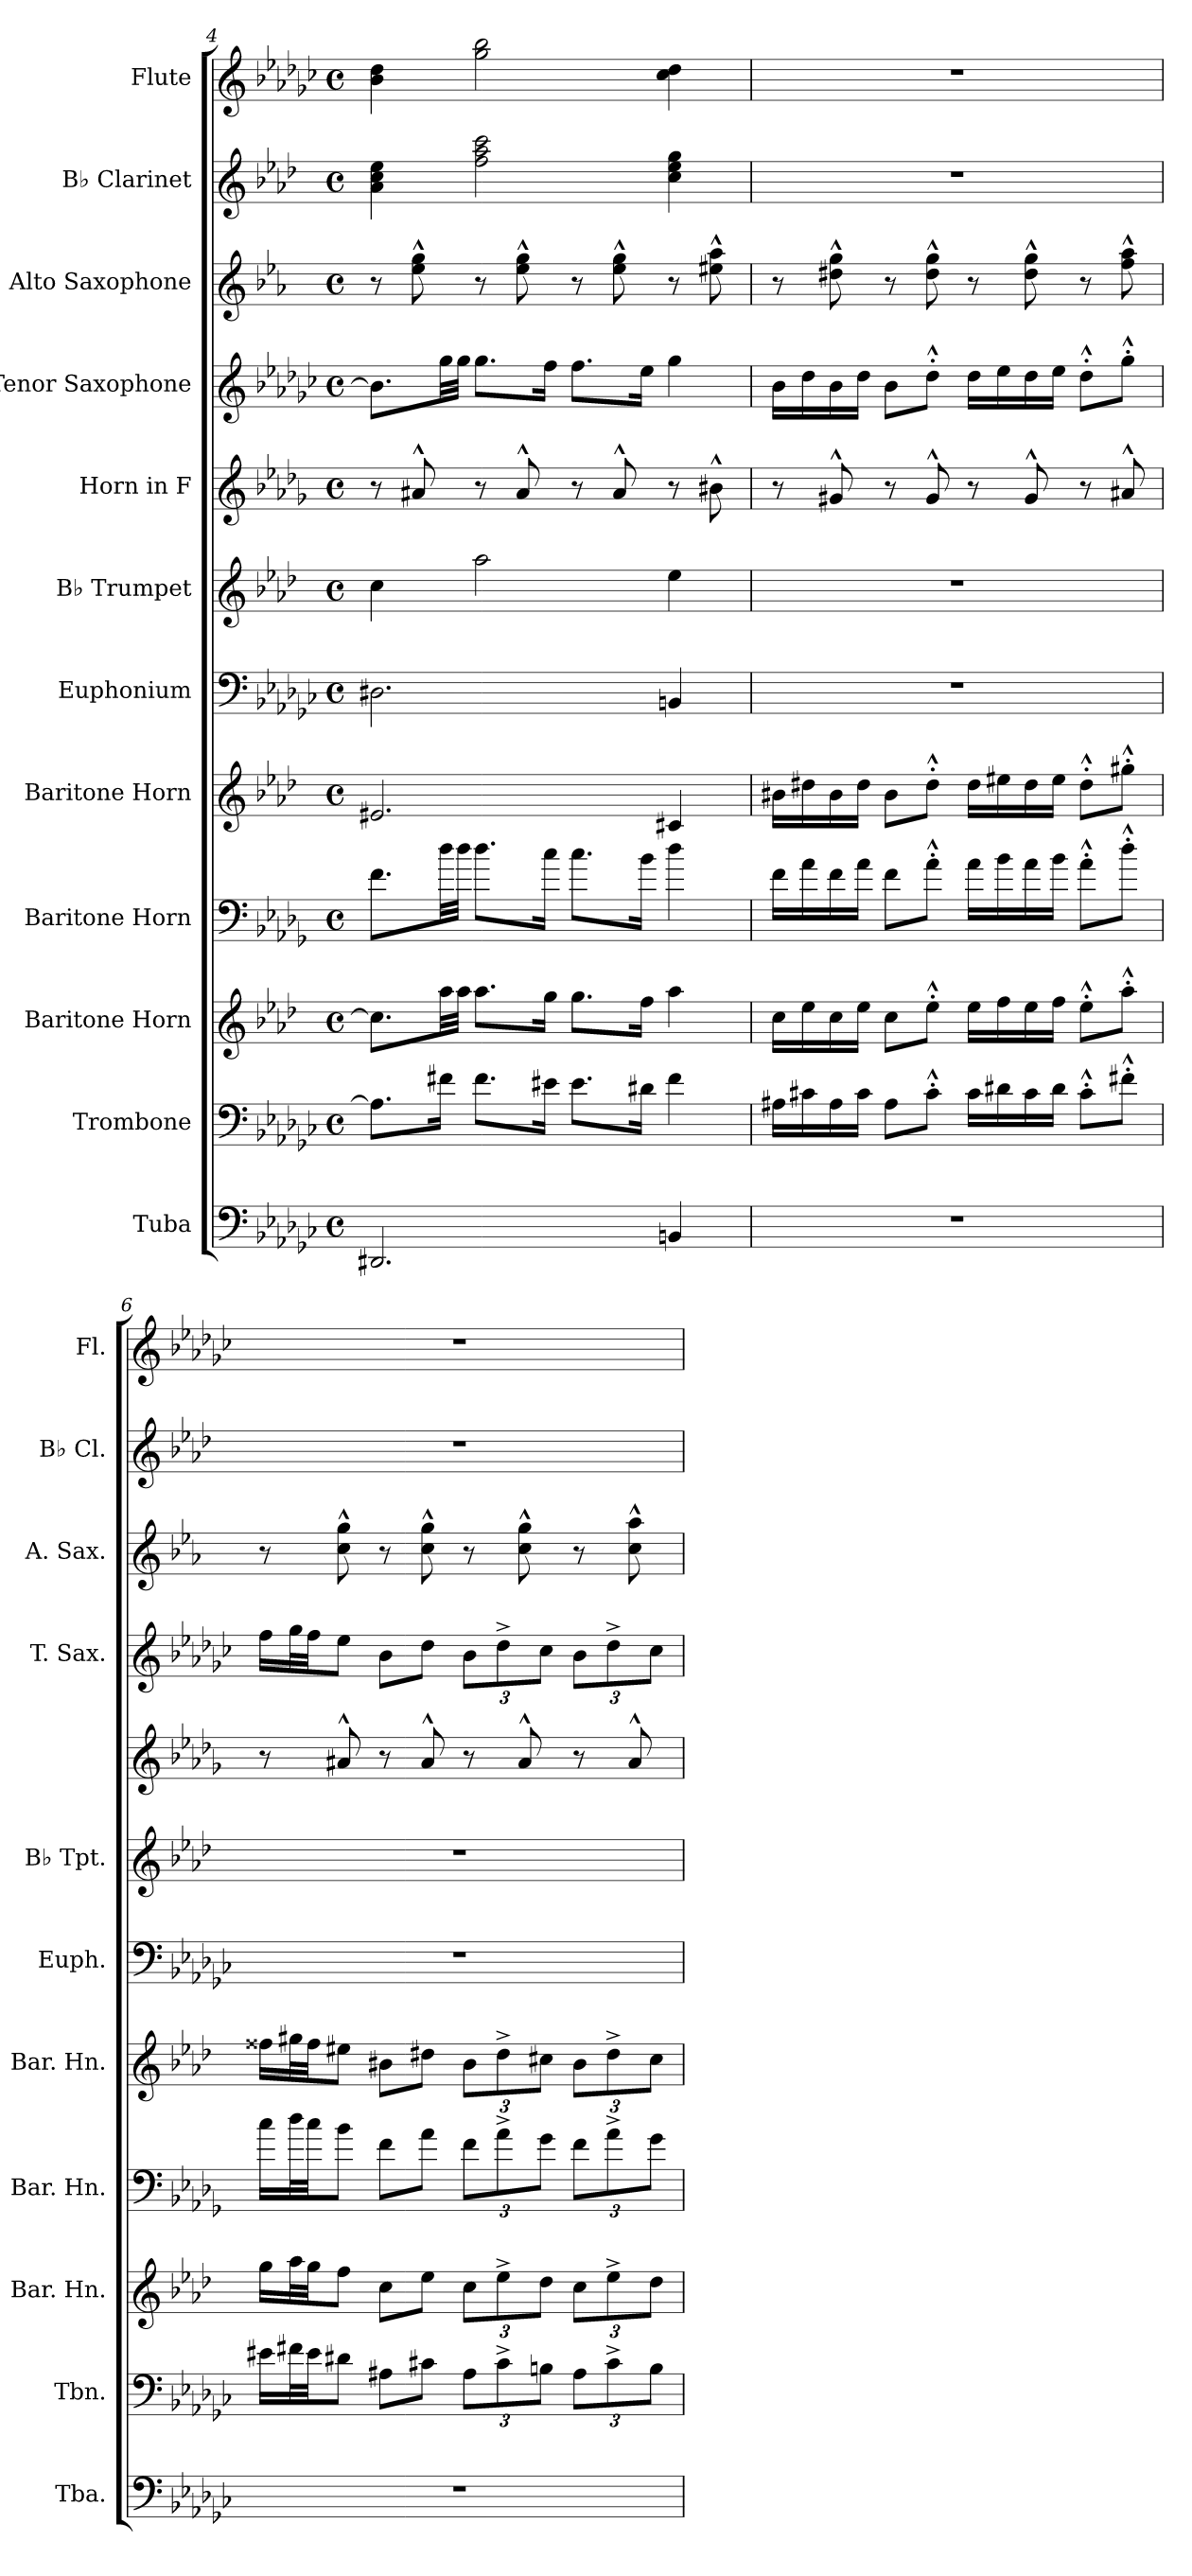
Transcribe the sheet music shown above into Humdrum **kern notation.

**kern	**kern	**kern	**kern	**kern	**kern	**kern	**kern	**kern	**kern	**kern	**kern
*part12	*part11	*part10	*part9	*part8	*part7	*part6	*part5	*part4	*part3	*part2	*part1
*staff12	*staff11	*staff10	*staff9	*staff8	*staff7	*staff6	*staff5	*staff4	*staff3	*staff2	*staff1
*I"Tuba	*I"Trombone	*I"Baritone Horn	*I"Baritone Horn	*I"Baritone Horn	*I"Euphonium	*I"B♭ Trumpet	*I"Horn in F	*I"Tenor Saxophone	*I"Alto Saxophone	*I"B♭ Clarinet	*I"Flute
*I'Tba.	*I'Tbn.	*I'Bar. Hn.	*I'Bar. Hn.	*I'Bar. Hn.	*I'Euph.	*I'B♭ Tpt.	*	*I'T. Sax.	*I'A. Sax.	*I'B♭ Cl.	*I'Fl.
!!LO:PB:g=z
*clefF4	*clefF4	*clefG2	*clefF4	*clefG2	*clefF4	*clefG2	*clefG2	*clefG2	*clefG2	*clefG2	*clefG2
*	*	*ITrd4c7	*ITrd4c7	*ITrd4c7	*	*ITrd1c2	*ITrd4c7	*ITrd8c14	*ITrd5c9	*ITrd1c2	*
*k[b-e-a-d-g-c-]	*k[b-e-a-d-g-c-]	*k[b-e-a-d-g-]	*k[b-e-a-d-g-c-]	*k[b-e-a-d-g-]	*k[b-e-a-d-g-c-]	*k[b-e-a-d-g-c-]	*k[b-e-a-d-g-c-]	*k[b-e-a-d-g-c-]	*k[b-e-a-d-g-c-]	*k[b-e-a-d-g-c-]	*k[b-e-a-d-g-c-]
*M4/4	*M4/4	*M4/4	*M4/4	*M4/4	*M4/4	*M4/4	*M4/4	*M4/4	*M4/4	*M4/4	*M4/4
*met(c)	*met(c)	*met(c)	*met(c)	*met(c)	*met(c)	*met(c)	*met(c)	*met(c)	*met(c)	*met(c)	*met(c)
=4	=4	=4	=4	=4	=4	=4	=4	=4	=4	=4	=4
2.DD#X/	8.A#\L]	8.f\L]	8.B-\L	2.A#X/	2.D#X\	4b-\	8r	8.B-\L]	8r	4g-\ 4b-\ 4dd-\	4b-\ 4dd-\
.	.	.	.	.	.	.	8d#X^^/	.	8g-\^^ 8b-\^^	.	.
.	16f#X\Jk	32dd-\LL	32g-\LL	.	.	.	.	32g-\LL	.	.	.
.	.	32dd-\JJJ	32g-\JJJ	.	.	.	.	32g-\JJJ	.	.	.
.	8.f#\L	8.dd-\L	8.g-\L	.	.	2gg-\	8r	8.g-\L	8r	2ee-\ 2gg-\ 2bb-\	2gg-\ 2bb-\
.	.	.	.	.	.	.	8d#^^/	.	8g-\^^ 8b-\^^	.	.
.	16e#X\Jk	16cc\Jk	16f\Jk	.	.	.	.	16f\Jk	.	.	.
.	8.e#\L	8.cc\L	8.f\L	.	.	.	8r	8.f\L	8r	.	.
.	.	.	.	.	.	.	8d#^^/	.	8g-\^^ 8b-\^^	.	.
.	16d#X\Jk	16b-\Jk	16e-\Jk	.	.	.	.	16e-\Jk	.	.	.
4BBn/	4f#\	4dd-\	4g-\	4F#X/	4BBn/	4dd-\	8r	4g-\	8r	4b-\ 4dd-\ 4ff\	4cc-\ 4dd-\
.	.	.	.	.	.	.	8e#X^^\	.	8g#X\^^ 8cc-\^^	.	.
=5	=5	=5	=5	=5	=5	=5	=5	=5	=5	=5	=5
1r	16A#X\LL	16f\LL	16B-\LL	16e#X\LL	1r	1r	8r	16B-\LL	8r	1r	1r
.	16c#X\	16a-\	16d-\	16g#X\	.	.	.	16d-\	.	.	.
.	16A#\	16f\	16B-\	16e#\	.	.	8c#X^^/	16B-\	8f#X\^^ 8b-\^^	.	.
.	16c#\JJ	16a-\JJ	16d-\JJ	16g#\JJ	.	.	.	16d-\JJ	.	.	.
.	8A#\L	8f\L	8B-\L	8e#\L	.	.	8r	8B-\L	8r	.	.
.	8c#^^'\J	8a-^^'\J	8d-^^'\J	8g#^^'\J	.	.	8c#^^/	8d-^^'\J	8f#\^^ 8b-\^^	.	.
.	16c#\LL	16a-\LL	16d-\LL	16g#\LL	.	.	8r	16d-\LL	8r	.	.
.	16d#X\	16b-\	16e-\	16a#X\	.	.	.	16e-\	.	.	.
.	16c#\	16a-\	16d-\	16g#\	.	.	8c#^^/	16d-\	8f#\^^ 8b-\^^	.	.
.	16d#\JJ	16b-\JJ	16e-\JJ	16a#\JJ	.	.	.	16e-\JJ	.	.	.
.	8c#^^'\L	8a-^^'\L	8d-^^'\L	8g#^^'\L	.	.	8r	8d-^^'\L	8r	.	.
.	8f#X'^^\J	8dd-'^^\J	8g-'^^\J	8cc#X'^^\J	.	.	8d#X^^/	8g-'^^\J	8a-\^^ 8cc-\^^	.	.
=6	=6	=6	=6	=6	=6	=6	=6	=6	=6	=6	=6
1r	16e#X\LL	16cc\LL	16f\LL	16b#X\LL	1r	1r	8r	16f\LL	8r	1r	1r
.	32f#X\L	32dd-\L	32g-\L	32cc#X\L	.	.	.	32g-\L	.	.	.
.	32e#\JJ	32cc\JJ	32f\JJ	32b#\JJ	.	.	.	32f\JJ	.	.	.
.	8d#X\J	8b-\J	8e-\J	8a#X\J	.	.	8d#X^^/	8e-\J	8e-\^^ 8b-\^^	.	.
.	8A#X\L	8f\L	8B-\L	8e#X\L	.	.	8r	8B-\L	8r	.	.
.	8c#X\J	8a-\J	8d-\J	8g#X\J	.	.	8d#^^/	8d-\J	8e-\^^ 8b-\^^	.	.
*	*Xbrackettup	*Xbrackettup	*Xbrackettup	*Xbrackettup	*	*	*	*Xbrackettup	*	*	*
.	12A#\L	12f\L	12B-\L	12e#\L	.	.	8r	12B-\L	8r	.	.
.	12c#^\	12a-^\	12d-^\	12g#^\	.	.	.	12d-^\	.	.	.
.	.	.	.	.	.	.	8d#^^/	.	8e-\^^ 8b-\^^	.	.
.	12Bn\J	12g-\J	12c-\J	12f#X\J	.	.	.	12c-\J	.	.	.
.	12A#\L	12f\L	12B-\L	12e#\L	.	.	8r	12B-\L	8r	.	.
.	12c#^\	12a-^\	12d-^\	12g#^\	.	.	.	12d-^\	.	.	.
.	.	.	.	.	.	.	8d#^^/	.	8e-\^^ 8cc-\^^	.	.
.	12B\J	12g-\J	12c-\J	12f#\J	.	.	.	12c-\J	.	.	.
=	=	=	=	=	=	=	=	=	=	=	=
*-	*-	*-	*-	*-	*-	*-	*-	*-	*-	*-	*-
